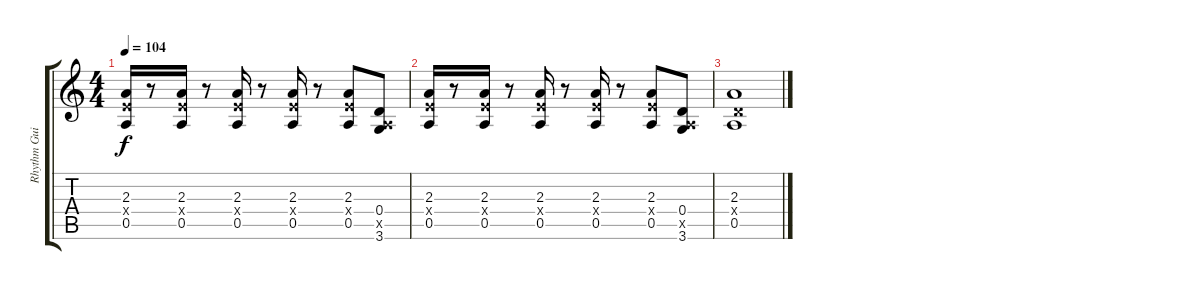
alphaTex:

\track ("Rhythm Guitar" "Rhythm Gui") {instrument distortionguitar}
\staff {score tabs}
\tuning (E4 B3 G3 D3 A2 E2) {hide}
\ts (4 4)
\tempo 104
\clef g2
\ks c
(2.3 2.4{x} 0.5).16{dy f} r.8 (2.3 2.4{x} 0.5).16 r.8 (2.3 2.4{x} 0.5).16 r.8 (2.3 2.4{x} 0.5).16 r.8 (2.3 2.4{x} 0.5).8 (0.4 0.5{x} 3.6).8 |
(2.3 2.4{x} 0.5).16 r.8 (2.3 2.4{x} 0.5).16 r.8 (2.3 2.4{x} 0.5).16 r.8 (2.3 2.4{x} 0.5).16 r.8 (2.3 2.4{x} 0.5).8 (0.4 0.5{x} 3.6).8 |
(2.3 0.4{x} 0.5).1
